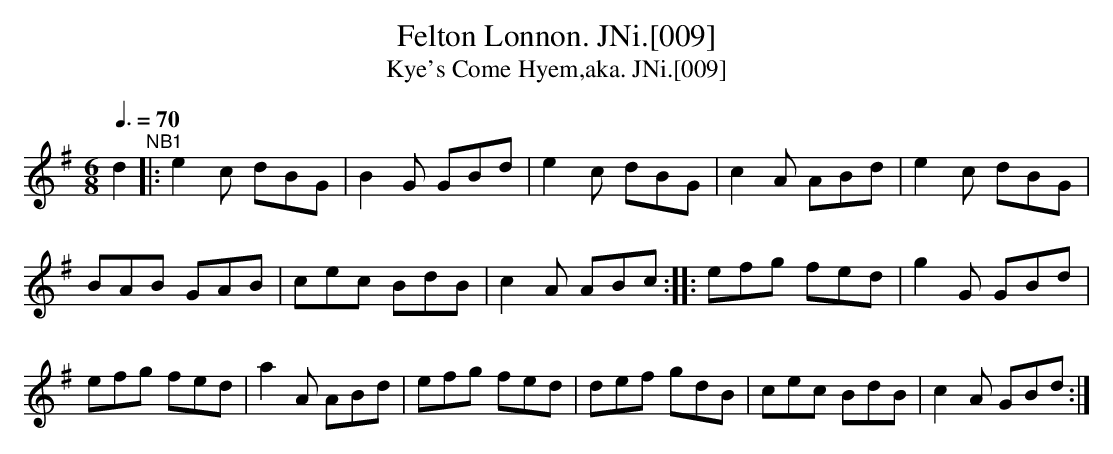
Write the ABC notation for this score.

X:1
T:Felton Lonnon. JNi.[009]
T:Kye's Come Hyem,aka. JNi.[009]
M:6/8
L:1/8
Q:3/8=70
K:G
d2"^NB1"|:e2c dBG|B2G GBd|e2c dBG|c2A ABd|e2c dBG|
BAB GAB| cec BdB|c2A ABc::efg fed|g2G GBd|
efg fed|a2A ABd|efg fed|def gdB|cec BdB|c2A GBd:|
